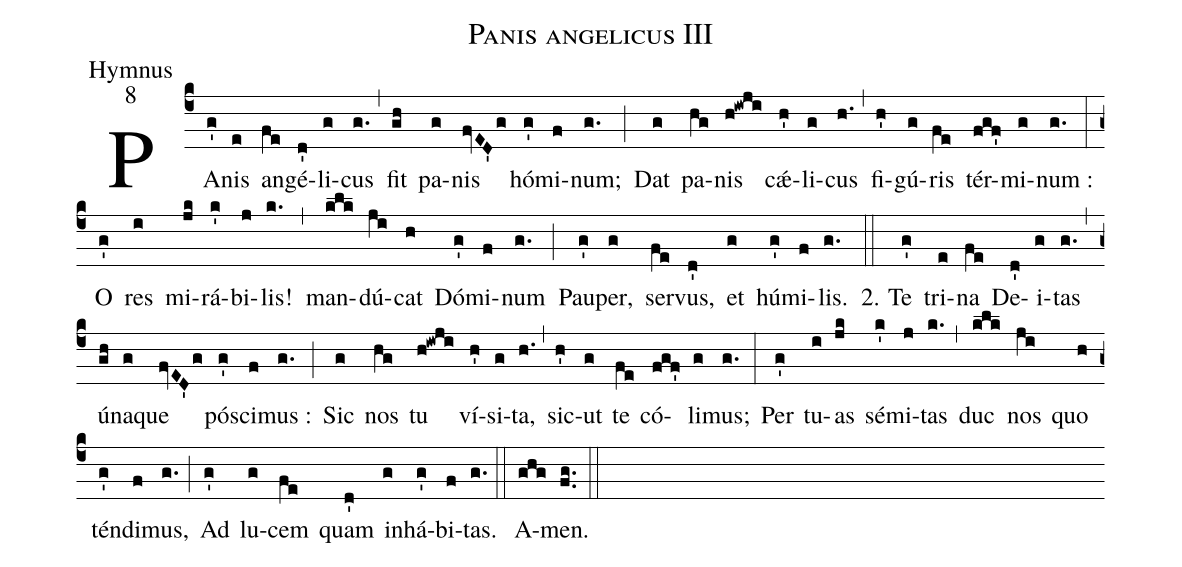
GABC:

name:Panis angelicus III;
office-part:Hymnus;
mode:8;
%%
(c4) PA(g')nis(e) an(fe)gé(d')li(g)cus(g.) (,) fit(gh) pa(g)nis(fvED'g) hó(g')mi(f)num;(g.) (;)
Dat(g) pa(hg)nis(h!iwji) cǽ(h')li(g)cus(h.) (,) fi(h')gú(g)ris(fe) tér(fgf')mi(g)num :(g.) (:)
O(g') res(i) mi(jk)rá(k')bi(j)lis!(k.) (,) man(klk)dú(ji)cat(h) Dó(g')mi(f)num(g.) (;)
Pau(g')per,(g) ser(fe)vus,(d') et(g) hú(g')mi(f)lis.(g.) (::)
2. Te(g') tri(e)na(fe) De(d')i(g)tas(g.) (,) ú(gh)na(g)que(fvED'g) pó(g')sci(f)mus :(g.) (;)
Sic(g) nos(hg) tu(h!iwji) ví(h')si(g)ta,(h.) (,) sic(h')ut(g) te(fe) có(fgf')li(g)mus;(g.) (:)
Per(g') tu(i)as(jk) sé(k')mi(j)tas(k.) (,) duc(klk) nos(ji) quo(h) tén(g')di(f)mus,(g.) (;)
Ad(g') lu(g)cem(fe) quam(d') in(g)há(g')bi(f)tas.(g.) (::)
A(ghg)men.(fg..) (::)
